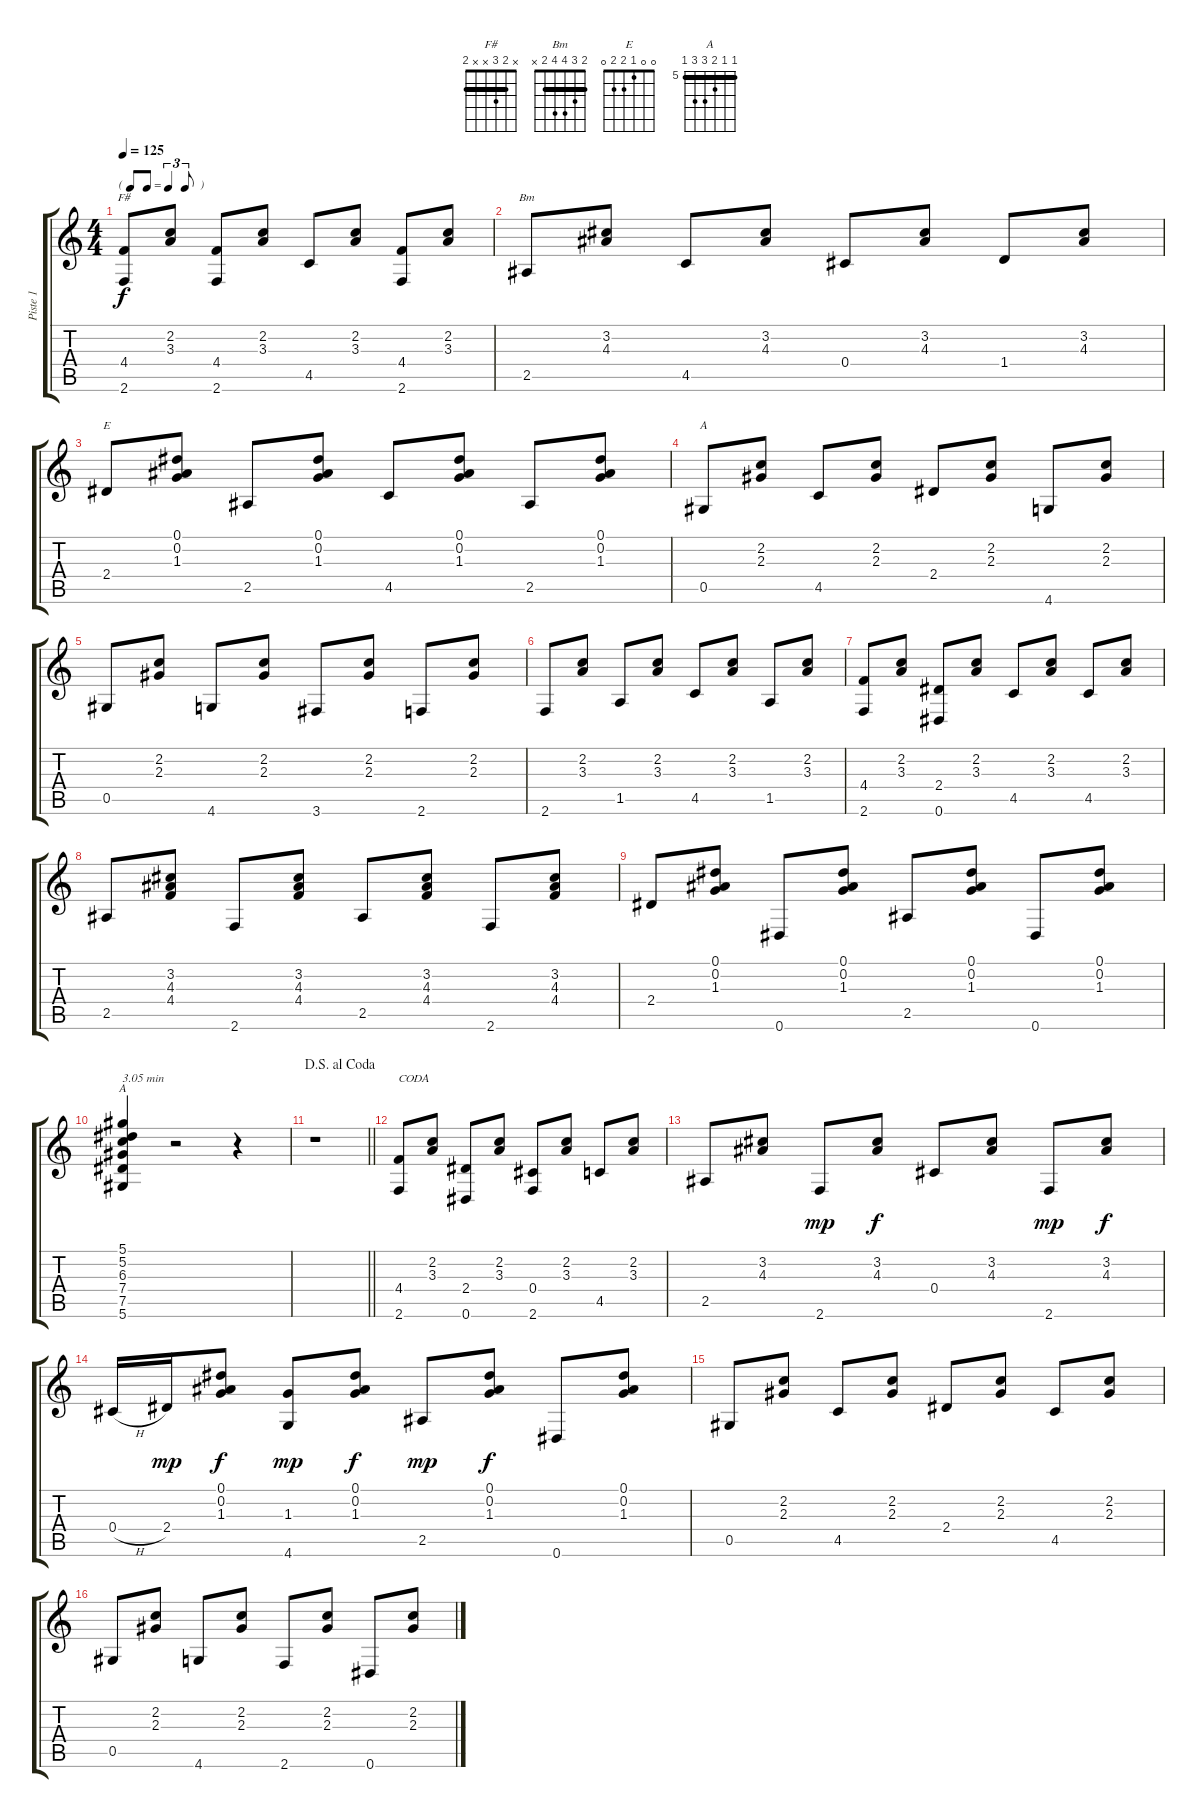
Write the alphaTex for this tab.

\track ("Piste 1" "Piste 1") {instrument acousticguitarnylon}
\staff {score tabs}
\tuning (Eb4 Bb3 Gb3 Db3 Ab2 Eb2) {hide}
\chord ("F#" x 2 3 x x 2) {barre 2}
\chord ("Bm" 2 3 4 4 2 x) {barre 2}
\chord ("E" 0 0 1 2 2 0)
\chord ("A" 0 2 2 2 0 x)
\chord ("A" 5 5 6 7 7 5) {firstfret 5 barre 5}
\ts (4 4)
\tf triplet8th
\tempo 125
\clef g2
\ks c
(4.4 2.6).8{ch "F#" dy f} (2.2 3.3).8 (4.4 2.6).8 (2.2 3.3).8 4.5.8 (2.2 3.3).8 (4.4 2.6).8 (2.2 3.3).8 |
2.5.8{ch "Bm"} (3.2 4.3).8 4.5.8 (3.2 4.3).8 0.4.8 (3.2 4.3).8 1.4.8 (3.2 4.3).8 |
2.4.8{ch "E"} (0.1 0.2 1.3).8 2.5.8 (0.1 0.2 1.3).8 4.5.8 (0.1 0.2 1.3).8 2.5.8 (0.1 0.2 1.3).8 |
0.5.8{ch "A"} (2.2 2.3).8 4.5.8 (2.2 2.3).8 2.4.8 (2.2 2.3).8 4.6.8 (2.2 2.3).8 |
0.5.8 (2.2 2.3).8 4.6.8 (2.2 2.3).8 3.6.8 (2.2 2.3).8 2.6.8 (2.2 2.3).8 |
2.6.8 (2.2 3.3).8 1.5.8 (2.2 3.3).8 4.5.8 (2.2 3.3).8 1.5.8 (2.2 3.3).8 |
(4.4 2.6).8 (2.2 3.3).8 (2.4 0.6).8 (2.2 3.3).8 4.5.8 (2.2 3.3).8 4.5.8 (2.2 3.3).8 |
2.5.8 (3.2 4.3 4.4).8 2.6.8 (3.2 4.3 4.4).8 2.5.8 (3.2 4.3 4.4).8 2.6.8 (3.2 4.3 4.4).8 |
2.4.8 (0.1 0.2 1.3).8 0.6.8 (0.1 0.2 1.3).8 2.5.8 (0.1 0.2 1.3).8 0.6.8 (0.1 0.2 1.3).8 |
(5.1 5.2 6.3 7.4 7.5 5.6).4{ch "A" txt "3.05 min"} r.2 r.4 |
\jump dalsegnoalcoda
\barLineRight lightlight
r.1 |
(4.4 2.6).8{txt "CODA"} (2.2 3.3).8 (2.4 0.6).8 (2.2 3.3).8 (0.4 2.6).8 (2.2 3.3).8 4.5.8 (2.2 3.3).8 |
2.5.8 (3.2 4.3).8 2.6.8{dy mp} (3.2 4.3).8{dy f} 0.4.8 (3.2 4.3).8 2.6.8{dy mp} (3.2 4.3).8{dy f} |
0.4{h}.16 2.4.16{dy mp} (0.1 0.2 1.3).8{dy f} (1.3 4.6).8{dy mp} (0.1 0.2 1.3).8{dy f} 2.5.8{dy mp} (0.1 0.2 1.3).8{dy f} 0.6.8 (0.1 0.2 1.3).8 |
0.5.8 (2.2 2.3).8 4.5.8 (2.2 2.3).8 2.4.8 (2.2 2.3).8 4.5.8 (2.2 2.3).8 |
0.5.8 (2.2 2.3).8 4.6.8 (2.2 2.3).8 2.6.8 (2.2 2.3).8 0.6.8 (2.2 2.3).8
